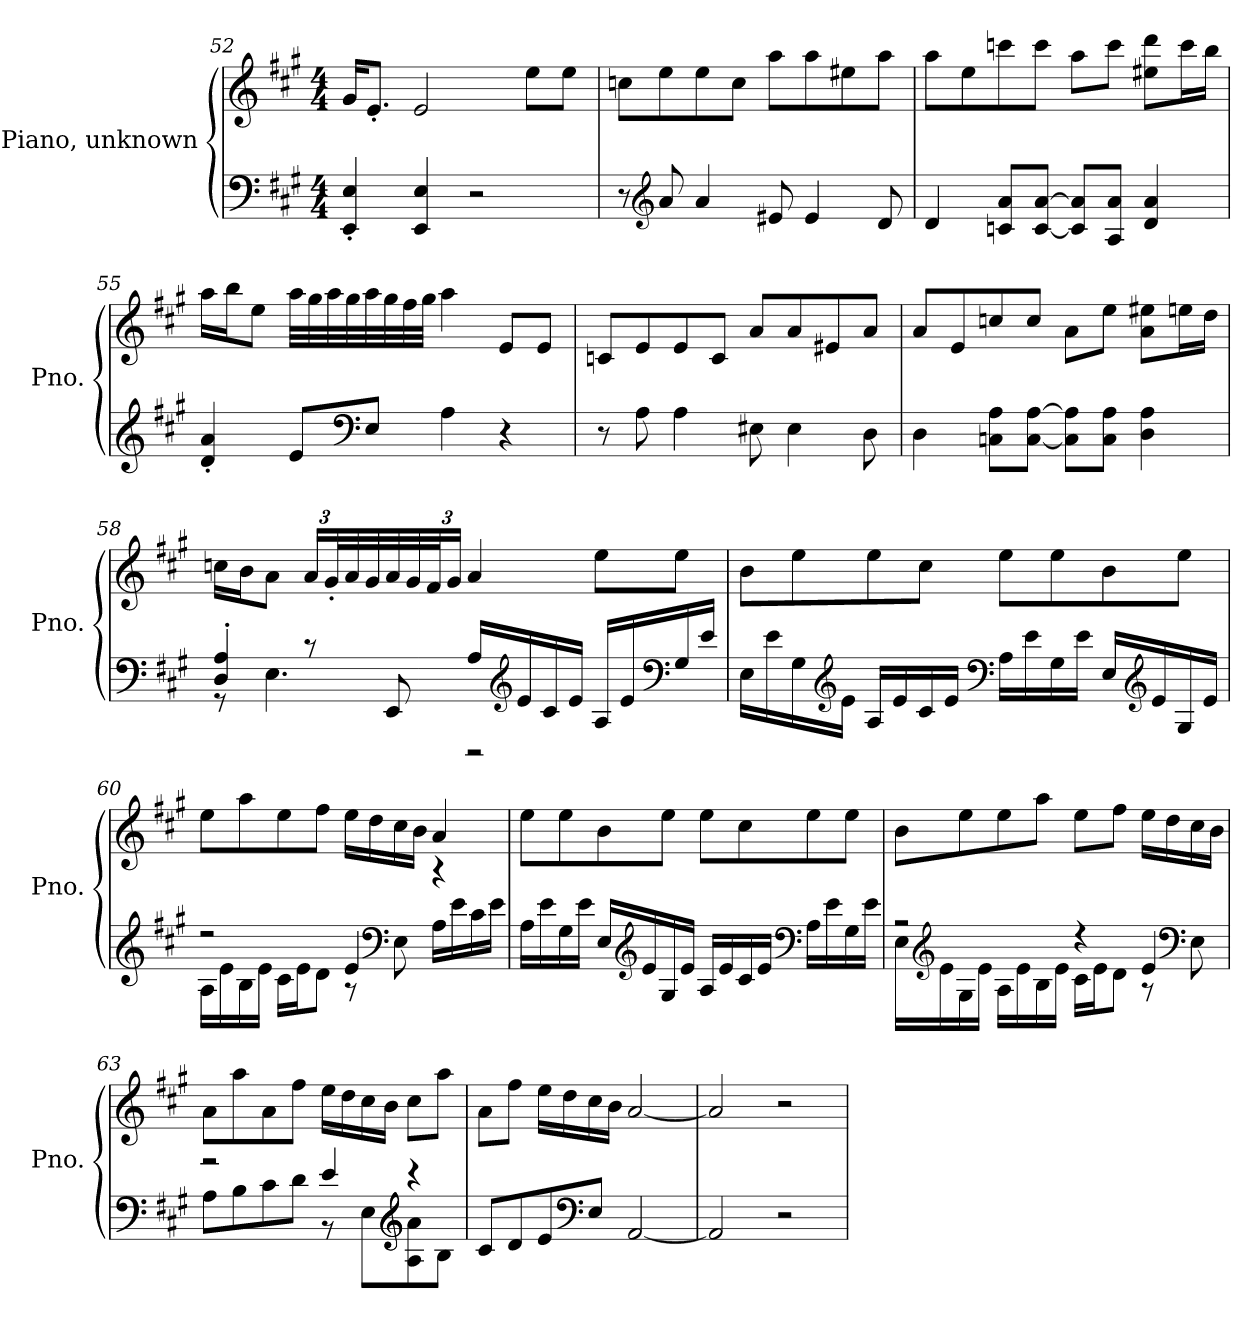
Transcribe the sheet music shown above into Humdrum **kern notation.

**kern	**kern
*part1	*part1
*staff2	*staff1
*I"Piano, unknown	*
*I'Pno.	*
*clefF4	*clefG2
*k[f#c#g#]	*k[f#c#g#]
*M4/4	*M4/4
=52	=52
4EE/' 4E/'	16g#/KL
.	8.e'/J
4EE/ 4E/	2e/
2r	.
.	8ee\L
.	8ee\J
=53	=53
8r	8ccn\L
*clefG2	*
8a/	8ee\
4a/	8ee\
.	8cc\J
8e#X/	8aa\L
4e#/	8aa\
.	8ee#X\
8d/	8aa\J
!!LO:LB:g=z
=54	=54
4d/	8aa\L
.	8ee\
8cn/ 8a/L	8cccn\
[8c/ [8a/J	8ccc\J
8c/] 8a/]L	8aa\L
8A/ 8a/J	8ccc\J
4d/ 4a/	8ee#X\ 8ddd\L
.	16ccc\L
.	16bb\JJ
=55	=55
4d/' 4a/'	16aa\LL
.	16bb\J
.	8ee\J
8e/L	32aa\LLL
.	32gg#\
.	32aa\
.	32gg#\
*clefF4	*
8E/J	32aa\
.	32gg#\
.	32ff#\
.	32gg#\JJJ
4A\	4aa\
4r	8e/L
.	8e/J
=56	=56
8r	8cn/L
8A\	8e/
4A\	8e/
.	8c/J
8E#X\	8a/L
4E#\	8a/
.	8e#X/
8D\	8a/J
!!LO:LB:g=z
=57	=57
4D\	8a/L
.	8e/
8Cn\ 8A\L	8ccn/
[8C\ [8A\J	8cc/J
8C\] 8A\]L	8a\L
8C\ 8A\J	8ee\J
4D\ 4A\	8a\ 8ee#X\L
.	16een\L
.	16dd\JJ
=58	=58
*^	*
4D/' 4A/'	8r	16ccn\LL
.	.	16b\J
.	4.E\	8a\J
*	*	*Xbrackettup
8r	.	24a/LL
.	.	48g#'/L
.	.	32a/
.	.	32g#/
8EE/	.	32a/
.	.	32g#/
.	.	48f#/J
.	.	24g#/JJ
16A/LL	2r	4a/
*clefG2	*	*
16e/	.	.
16c#/	.	.
16e/JJ	.	.
16A/LL	.	8ee\L
16e/	.	.
*clefF4	*	*
16G#/	.	8ee\J
16e/JJ	.	.
*v	*v	*
!!LO:LB:g=z
=59	=59
16E\LL	8b\L
16e\	.
16G#\	8ee\
*clefG2	*
16e\JJ	.
16A/LL	8ee\
16e/	.
16c#/	8cc#\J
16e/JJ	.
*clefF4	*
16A\LL	8ee\L
16e\	.
16G#\	8ee\
16e\JJ	.
16E/LL	8b\
*clefG2	*
16e/	.
16G#/	8ee\J
16e/JJ	.
=60	=60
*^	*
2r	16A\LL	8ee\L
.	16e\	.
.	16B\	8aa\
.	16e\JJ	.
.	16c#\LL	8ee\
.	16e\J	.
.	8d\J	8ff#\J
4e/	8r	16ee\LL
.	.	16dd\
*clefF4	*	*
.	8E\	16cc#\
.	.	16b\JJ
4r	16A\LL	4a/
.	16e\	.
.	16c#\	.
.	16e\JJ	.
*v	*v	*
!!LO:PB:g=z
=61	=61
16A\LL	8ee\L
16e\	.
16G#\	8ee\
16e\JJ	.
16E/LL	8b\
*clefG2	*
16e/	.
16G#/	8ee\J
16e/JJ	.
16A/LL	8ee\L
16e/	.
16c#/	8cc#\
16e/JJ	.
*clefF4	*
16A\LL	8ee\
16e\	.
16G#\	8ee\J
16e\JJ	.
=62	=62
*^	*
2r	16E\LL	8b\L
*clefG2	*	*
.	16e\	.
.	16G#\	8ee\
.	16e\JJ	.
.	16A\LL	8ee\
.	16e\	.
.	16B\	8aa\J
.	16e\JJ	.
4r	16c#\LL	8ee\L
.	16e\J	.
.	8d\J	8ff#\J
4e/	8r	16ee\LL
.	.	16dd\
*clefF4	*	*
.	8E\	16cc#\
.	.	16b\JJ
!!LO:LB:g=z
=63	=63	=63
2r	8A\L	8a\L
.	8B\	8aa\
.	8c#\	8a\
.	8d\J	8ff#\J
4e/	8r	16ee\LL
.	.	16dd\
.	8E\L	16cc#\
.	.	16b\JJ
*clefG2	*	*
4r	8A\ 8a\	8cc#\L
.	8B\J	8aa\J
*v	*v	*
=64	=64
8c#/L	8a\L
8d/	8ff#\J
8e/	16ee\LL
.	16dd\
*clefF4	*
8E/J	16cc#\
.	16b\JJ
[2AA/	[2a/
=65	=65
2AA/]	2a/]
2r	2r
=	=
*-	*-
